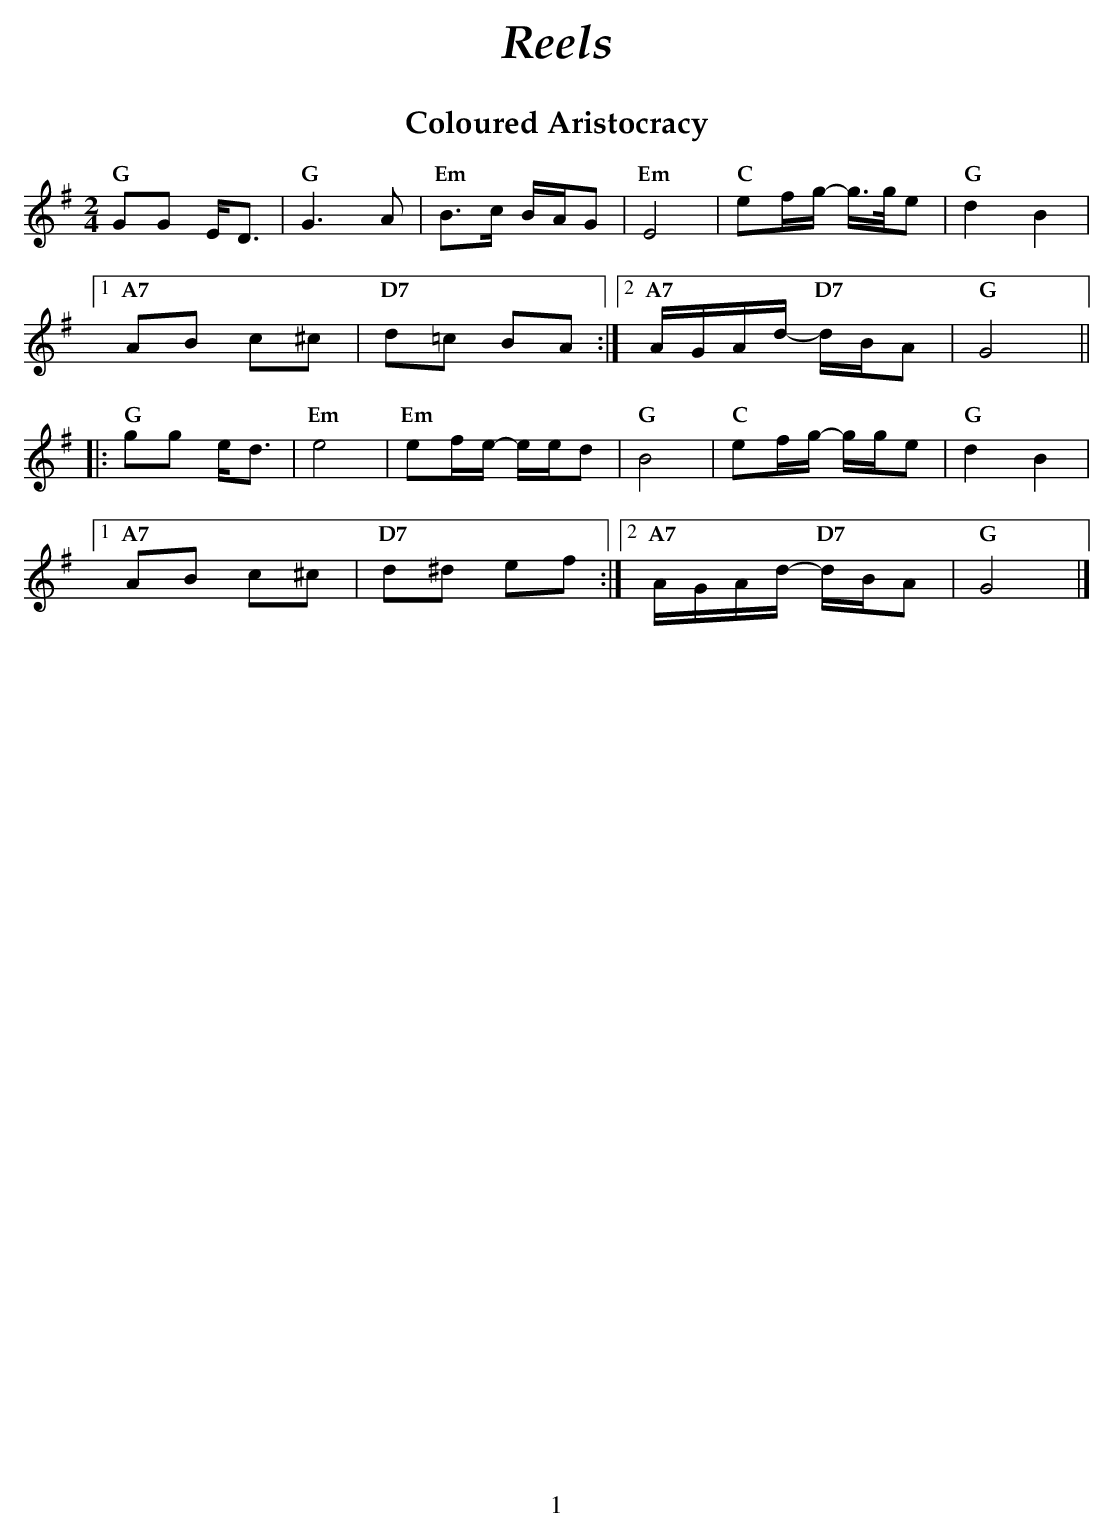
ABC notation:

X:1
T:Coloured Aristocracy
M:2/4
L:1/8
K:G
"G"  GG E<D    | "G"  G3  A   |  "Em" B>c            B/2A/2G      | "Em" E4 |\
"C" ef/2g/2- g/2>g/2e         | "G" d2 B2      |1
"A7" AB c^c    | "D7" d=c BA :|2 "A7" A/2G/2A/2d/2- "D7" d/2B/2A  | "G"  G4 ||
|: "G"  gg e<d | "Em" e4      |  "Em" ef/e/-  e/e/d     | "G"  B4 |\
"C" ef/g/- g/g/e              | "G" d2 B2      |1
"A7" AB c^c    | "D7" d^d ef :|2 "A7" A/2G/2A/2d/2- "D7" d/2B/2A  | "G"  G4 |]
